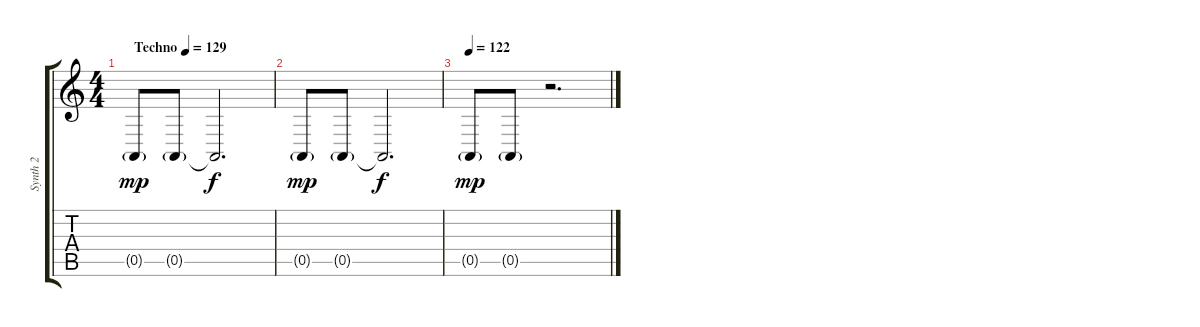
\track ("Synth 2" "Synth 2") {instrument synthvoice}
\staff {score tabs}
\tuning (E4 B3 G3 D3 A2 E2) {hide}
\ts (4 4)
\tempo (129 "Techno")
\tempo 132
\tempo (129 "Techno")
\clef g2
\ks c
0.5{g}.8{dy mp instrument synthvoice} 0.5{g}.8 0.5{t}.2{d dy f} |
0.5{g}.8{dy mp} 0.5{g}.8 0.5{t}.2{d dy f} |
\tempo 122
0.5{g}.8{dy mp} 0.5{g}.8 r.2{d}
